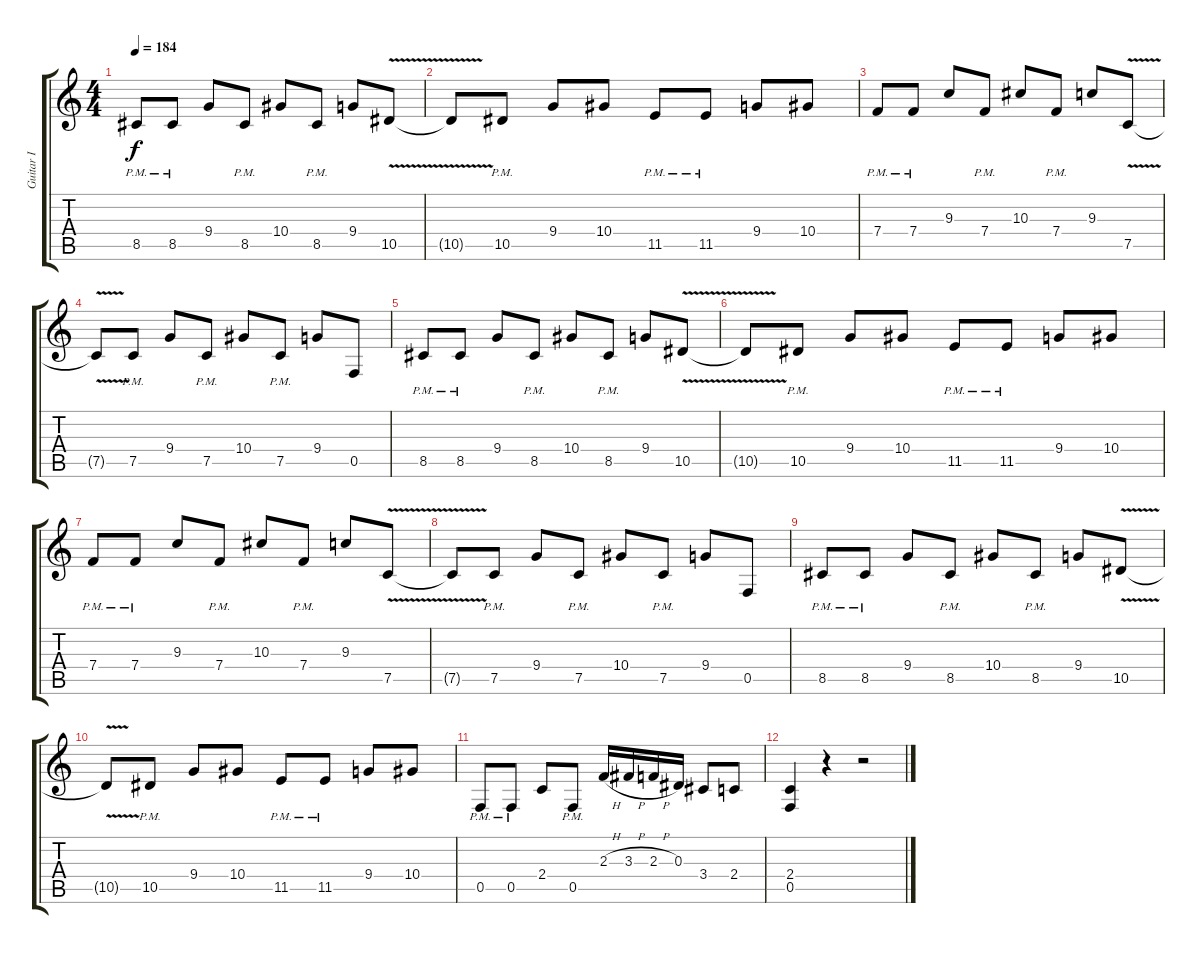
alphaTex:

\track ("Guitar I" "Guitar I") {instrument distortionguitar}
\staff {score tabs}
\tuning (C4 G3 Eb3 Bb2 F2 C2) {hide}
\ts (4 4)
\tempo 184
\clef g2
\ks aminor
8.5{pm}.8{dy f} 8.5{pm}.8 9.4.8 8.5{pm}.8 10.4.8 8.5{pm}.8 9.4.8 10.5{v}.8 |
10.5{t}.8 10.5{pm}.8 9.4.8 10.4.8 11.5{pm}.8 11.5{pm}.8 9.4.8 10.4.8 |
7.4{pm}.8 7.4{pm}.8 9.3.8 7.4{pm}.8 10.3.8 7.4{pm}.8 9.3.8 7.5{v}.8 |
7.5{t}.8 7.5{pm}.8 9.4.8 7.5{pm}.8 10.4.8 7.5{pm}.8 9.4.8 0.5.8 |
8.5{pm}.8 8.5{pm}.8 9.4.8 8.5{pm}.8 10.4.8 8.5{pm}.8 9.4.8 10.5{v}.8 |
10.5{t}.8 10.5{pm}.8 9.4.8 10.4.8 11.5{pm}.8 11.5{pm}.8 9.4.8 10.4.8 |
7.4{pm}.8 7.4{pm}.8 9.3.8 7.4{pm}.8 10.3.8 7.4{pm}.8 9.3.8 7.5{v}.8 |
7.5{t}.8 7.5{pm}.8 9.4.8 7.5{pm}.8 10.4.8 7.5{pm}.8 9.4.8 0.5.8 |
8.5{pm}.8 8.5{pm}.8 9.4.8 8.5{pm}.8 10.4.8 8.5{pm}.8 9.4.8 10.5{v}.8 |
10.5{t}.8 10.5{pm}.8 9.4.8 10.4.8 11.5{pm}.8 11.5{pm}.8 9.4.8 10.4.8 |
0.5{pm}.8 0.5{pm}.8 2.4.8 0.5{pm}.8 2.3{h}.16 3.3{h}.16 2.3{h}.16 0.3.16 3.4.8 2.4.8 |
(2.4 0.5).4 r.4 r.2
